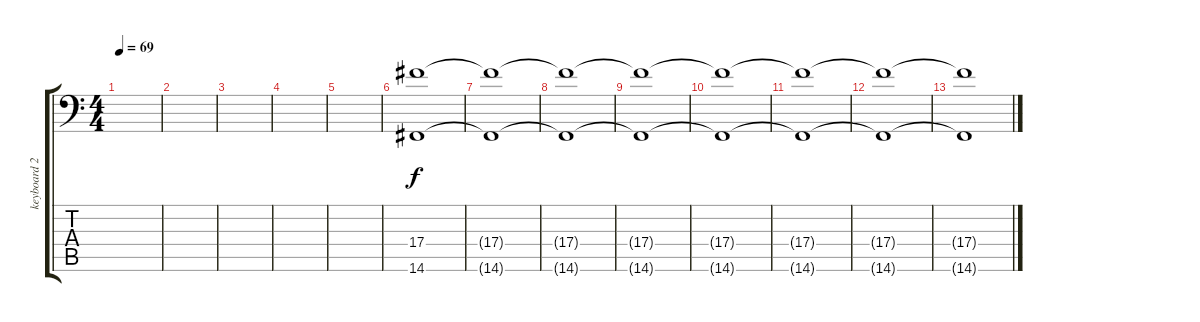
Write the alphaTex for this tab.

\track ("keyboard 2" "keyboard 2") {instrument stringensemble2}
\staff {score tabs}
\tuning (Eb4 Bb3 Gb3 Db3 A1 E1) {hide}
\ts (4 4)
\tempo 69
\clef f4
\ks c
|
|
|
|
|
(17.4 14.6).1 |
(17.4{t} 14.6{t}).1 |
(17.4{t} 14.6{t}).1 |
(17.4{t} 14.6{t}).1 |
(17.4{t} 14.6{t}).1 |
(17.4{t} 14.6{t}).1 |
(17.4{t} 14.6{t}).1 |
(17.4{t} 14.6{t}).1
